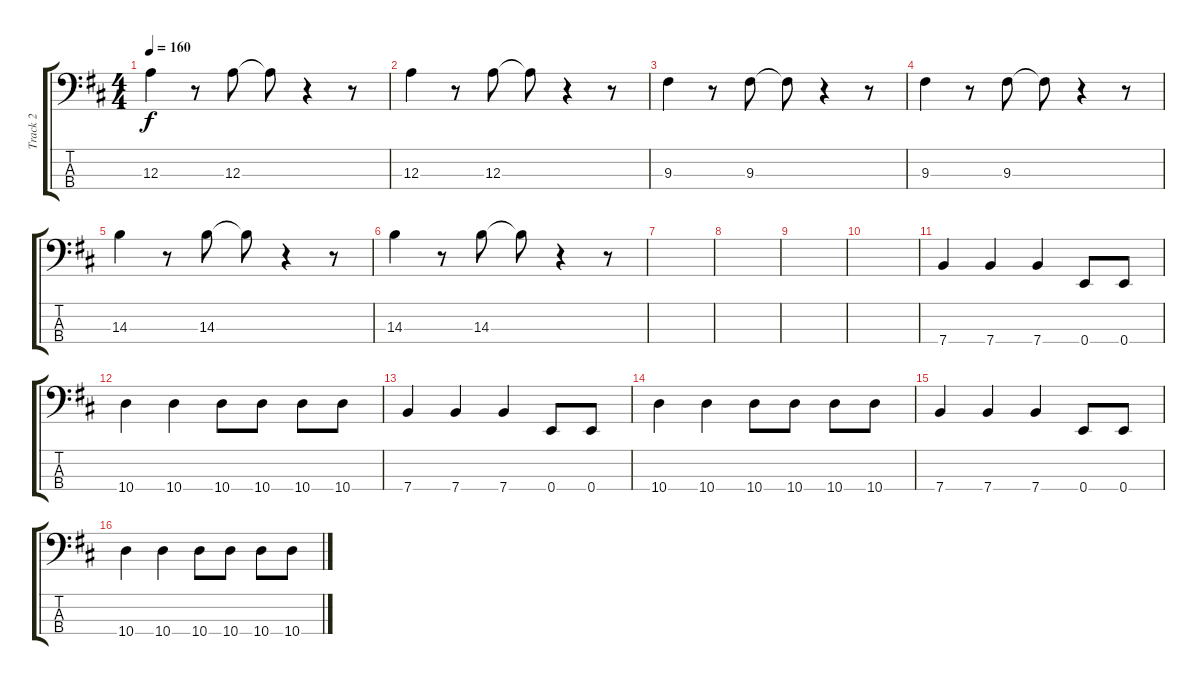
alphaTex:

\track ("Track 2" "Track 2") {instrument electricbassfinger}
\staff {score tabs}
\tuning (G2 D2 A1 E1) {hide}
\ts (4 4)
\tempo 160
\clef f4
\ks d
12.3.4{dy f} r.8 12.3.8 12.3{t}.8 r.4 r.8 |
12.3.4 r.8 12.3.8 12.3{t}.8 r.4 r.8 |
9.3.4 r.8 9.3.8 9.3{t}.8 r.4 r.8 |
9.3.4 r.8 9.3.8 9.3{t}.8 r.4 r.8 |
14.3.4 r.8 14.3.8 14.3{t}.8 r.4 r.8 |
14.3.4 r.8 14.3.8 14.3{t}.8 r.4 r.8 |
|
|
|
|
7.4.4 7.4.4 7.4.4 0.4.8 0.4.8 |
10.4.4 10.4.4 10.4.8 10.4.8 10.4.8 10.4.8 |
7.4.4 7.4.4 7.4.4 0.4.8 0.4.8 |
10.4.4 10.4.4 10.4.8 10.4.8 10.4.8 10.4.8 |
7.4.4 7.4.4 7.4.4 0.4.8 0.4.8 |
10.4.4 10.4.4 10.4.8 10.4.8 10.4.8 10.4.8
